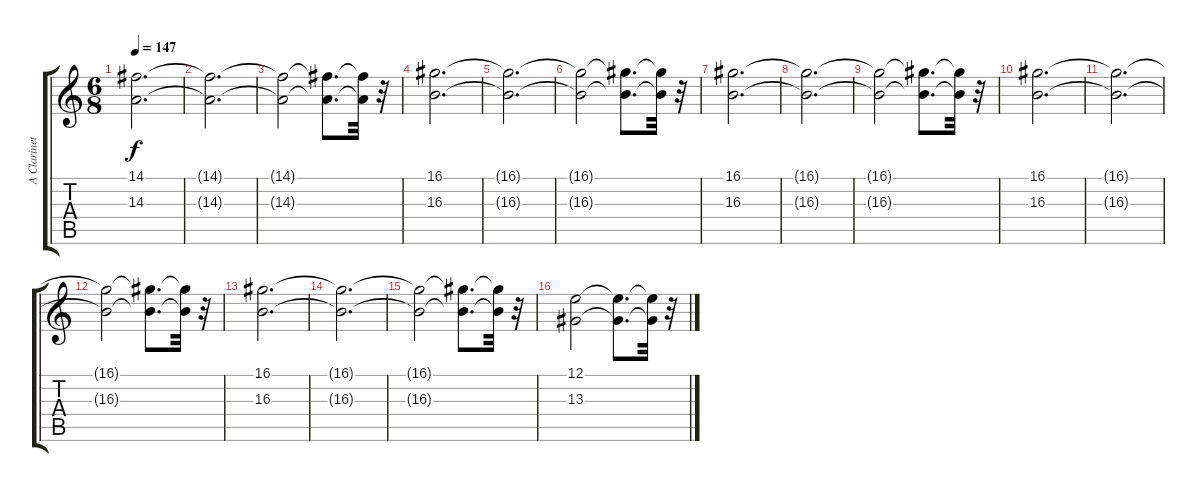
\track ("A Clarinets" "A Clarinet") {instrument clarinet}
\staff {score tabs}
\tuning (E4 B3 G3 D3 A2 E2) {hide}
\ts (6 8)
\tempo 147
\clef g2
\ks c
(14.1 14.3).2{d dy f} |
(14.1{t} 14.3{t}).2{d} |
(14.1{t} 14.3{t}).2 (14.1{t} 14.3{t}).8{d} (14.1{t} 14.3{t}).32 r.32 |
(16.1 16.3).2{d} |
(16.1{t} 16.3{t}).2{d} |
(16.1{t} 16.3{t}).2 (16.1{t} 16.3{t}).8{d} (16.1{t} 16.3{t}).32 r.32 |
(16.1 16.3).2{d} |
(16.1{t} 16.3{t}).2{d} |
(16.1{t} 16.3{t}).2 (16.1{t} 16.3{t}).8{d} (16.1{t} 16.3{t}).32 r.32 |
(16.1 16.3).2{d} |
(16.1{t} 16.3{t}).2{d} |
(16.1{t} 16.3{t}).2 (16.1{t} 16.3{t}).8{d} (16.1{t} 16.3{t}).32 r.32 |
(16.1 16.3).2{d} |
(16.1{t} 16.3{t}).2{d} |
(16.1{t} 16.3{t}).2 (16.1{t} 16.3{t}).8{d} (16.1{t} 16.3{t}).32 r.32 |
(12.1 13.3).2 (12.1{t} 13.3{t}).8{d} (12.1{t} 13.3{t}).32 r.32
